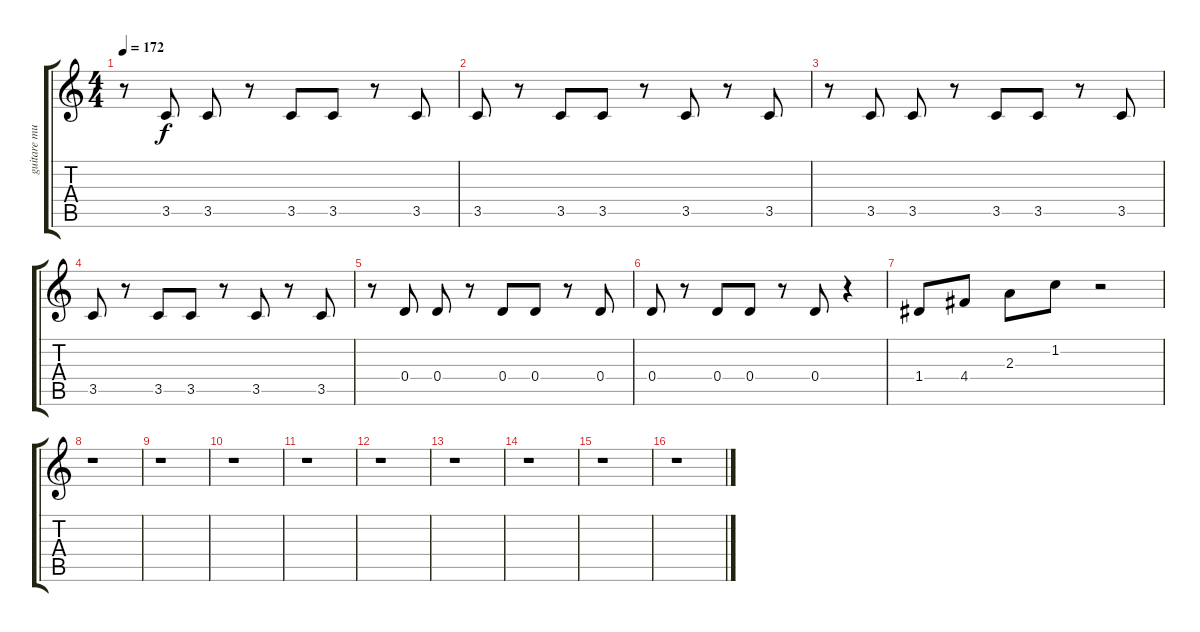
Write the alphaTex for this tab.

\track ("guitare muted" "guitare mu") {instrument electricguitarmuted}
\staff {score tabs}
\tuning (E4 B3 G3 D3 A2 E2) {hide}
\ts (4 4)
\tempo 172
\clef g2
\ks c
r.8{dy f} 3.5.8 3.5.8 r.8 3.5.8 3.5.8 r.8 3.5.8 |
3.5.8 r.8 3.5.8 3.5.8 r.8 3.5.8 r.8 3.5.8 |
r.8 3.5.8 3.5.8 r.8 3.5.8 3.5.8 r.8 3.5.8 |
3.5.8 r.8 3.5.8 3.5.8 r.8 3.5.8 r.8 3.5.8 |
r.8 0.4.8 0.4.8 r.8 0.4.8 0.4.8 r.8 0.4.8 |
0.4.8 r.8 0.4.8 0.4.8 r.8 0.4.8 r.4 |
1.4.8 4.4.8 2.3.8 1.2.8 r.2 |
r.1 |
r.1 |
r.1 |
r.1 |
r.1 |
r.1 |
r.1 |
r.1 |
r.1
